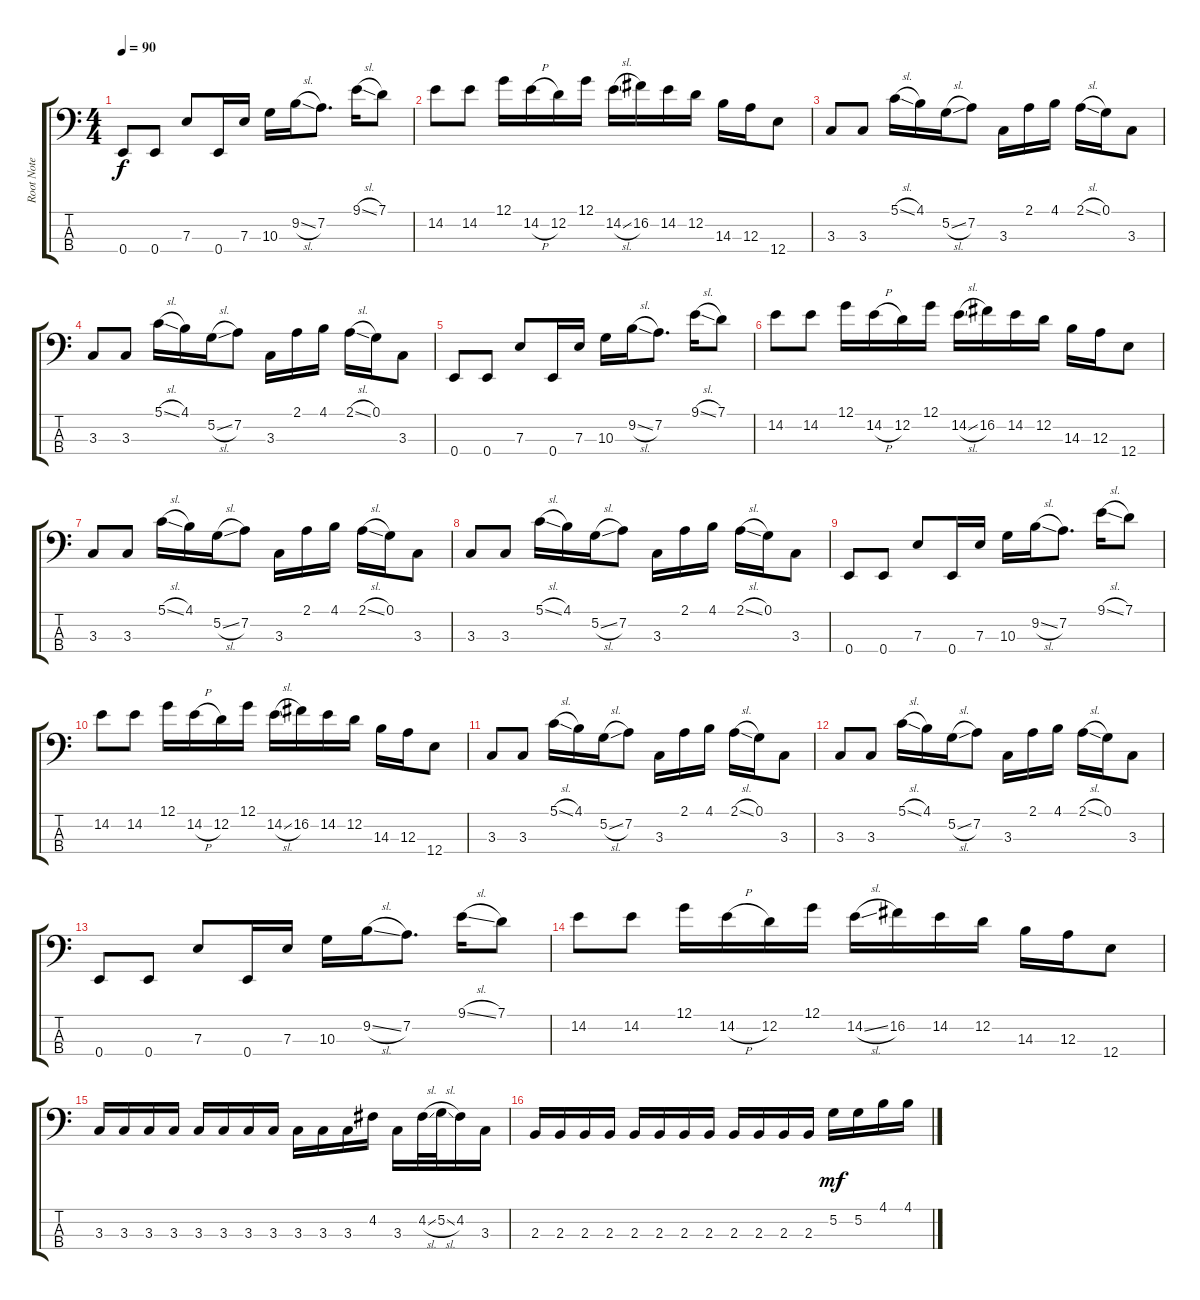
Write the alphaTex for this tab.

\track ("Root Note Maniac" "Root Note ") {instrument electricbassfinger}
\staff {score tabs}
\tuning (G2 D2 A1 E1) {hide}
\ts (4 4)
\tempo 90
\clef f4
\ks c
0.4.8{dy f} 0.4.8 7.3.8 0.4.16 7.3.16 10.3.16 9.2{sl}.16 7.2.8{d} 9.1{sl}.16 7.1.8 |
14.2.8 14.2.8 12.1.16 14.2{h}.16 12.2.16 12.1.16 14.2{sl}.16 16.2.16 14.2.16 12.2.16 14.3.16 12.3.16 12.4.8 |
3.3.8 3.3.8 5.1{sl}.16 4.1.16 5.2{sl}.16 7.2.8 3.3.16 2.1.16 4.1.16 2.1{sl}.16 0.1.16 3.3.8 |
3.3.8 3.3.8 5.1{sl}.16 4.1.16 5.2{sl}.16 7.2.8 3.3.16 2.1.16 4.1.16 2.1{sl}.16 0.1.16 3.3.8 |
0.4.8 0.4.8 7.3.8 0.4.16 7.3.16 10.3.16 9.2{sl}.16 7.2.8{d} 9.1{sl}.16 7.1.8 |
14.2.8 14.2.8 12.1.16 14.2{h}.16 12.2.16 12.1.16 14.2{sl}.16 16.2.16 14.2.16 12.2.16 14.3.16 12.3.16 12.4.8 |
3.3.8 3.3.8 5.1{sl}.16 4.1.16 5.2{sl}.16 7.2.8 3.3.16 2.1.16 4.1.16 2.1{sl}.16 0.1.16 3.3.8 |
3.3.8 3.3.8 5.1{sl}.16 4.1.16 5.2{sl}.16 7.2.8 3.3.16 2.1.16 4.1.16 2.1{sl}.16 0.1.16 3.3.8 |
0.4.8 0.4.8 7.3.8 0.4.16 7.3.16 10.3.16 9.2{sl}.16 7.2.8{d} 9.1{sl}.16 7.1.8 |
14.2.8 14.2.8 12.1.16 14.2{h}.16 12.2.16 12.1.16 14.2{sl}.16 16.2.16 14.2.16 12.2.16 14.3.16 12.3.16 12.4.8 |
3.3.8 3.3.8 5.1{sl}.16 4.1.16 5.2{sl}.16 7.2.8 3.3.16 2.1.16 4.1.16 2.1{sl}.16 0.1.16 3.3.8 |
3.3.8 3.3.8 5.1{sl}.16 4.1.16 5.2{sl}.16 7.2.8 3.3.16 2.1.16 4.1.16 2.1{sl}.16 0.1.16 3.3.8 |
0.4.8 0.4.8 7.3.8 0.4.16 7.3.16 10.3.16 9.2{sl}.16 7.2.8{d} 9.1{sl}.16 7.1.8 |
14.2.8 14.2.8 12.1.16 14.2{h}.16 12.2.16 12.1.16 14.2{sl}.16 16.2.16 14.2.16 12.2.16 14.3.16 12.3.16 12.4.8 |
3.3.16 3.3.16 3.3.16 3.3.16 3.3.16 3.3.16 3.3.16 3.3.16 3.3.16 3.3.16 3.3.16 4.2.16 3.3.16 4.2{sl}.32 5.2{sl}.32 4.2.16 3.3.16 |
2.3.16 2.3.16 2.3.16 2.3.16 2.3.16 2.3.16 2.3.16 2.3.16 2.3.16 2.3.16 2.3.16 2.3.16 5.2.16{dy mf} 5.2.16 4.1.16 4.1.16
